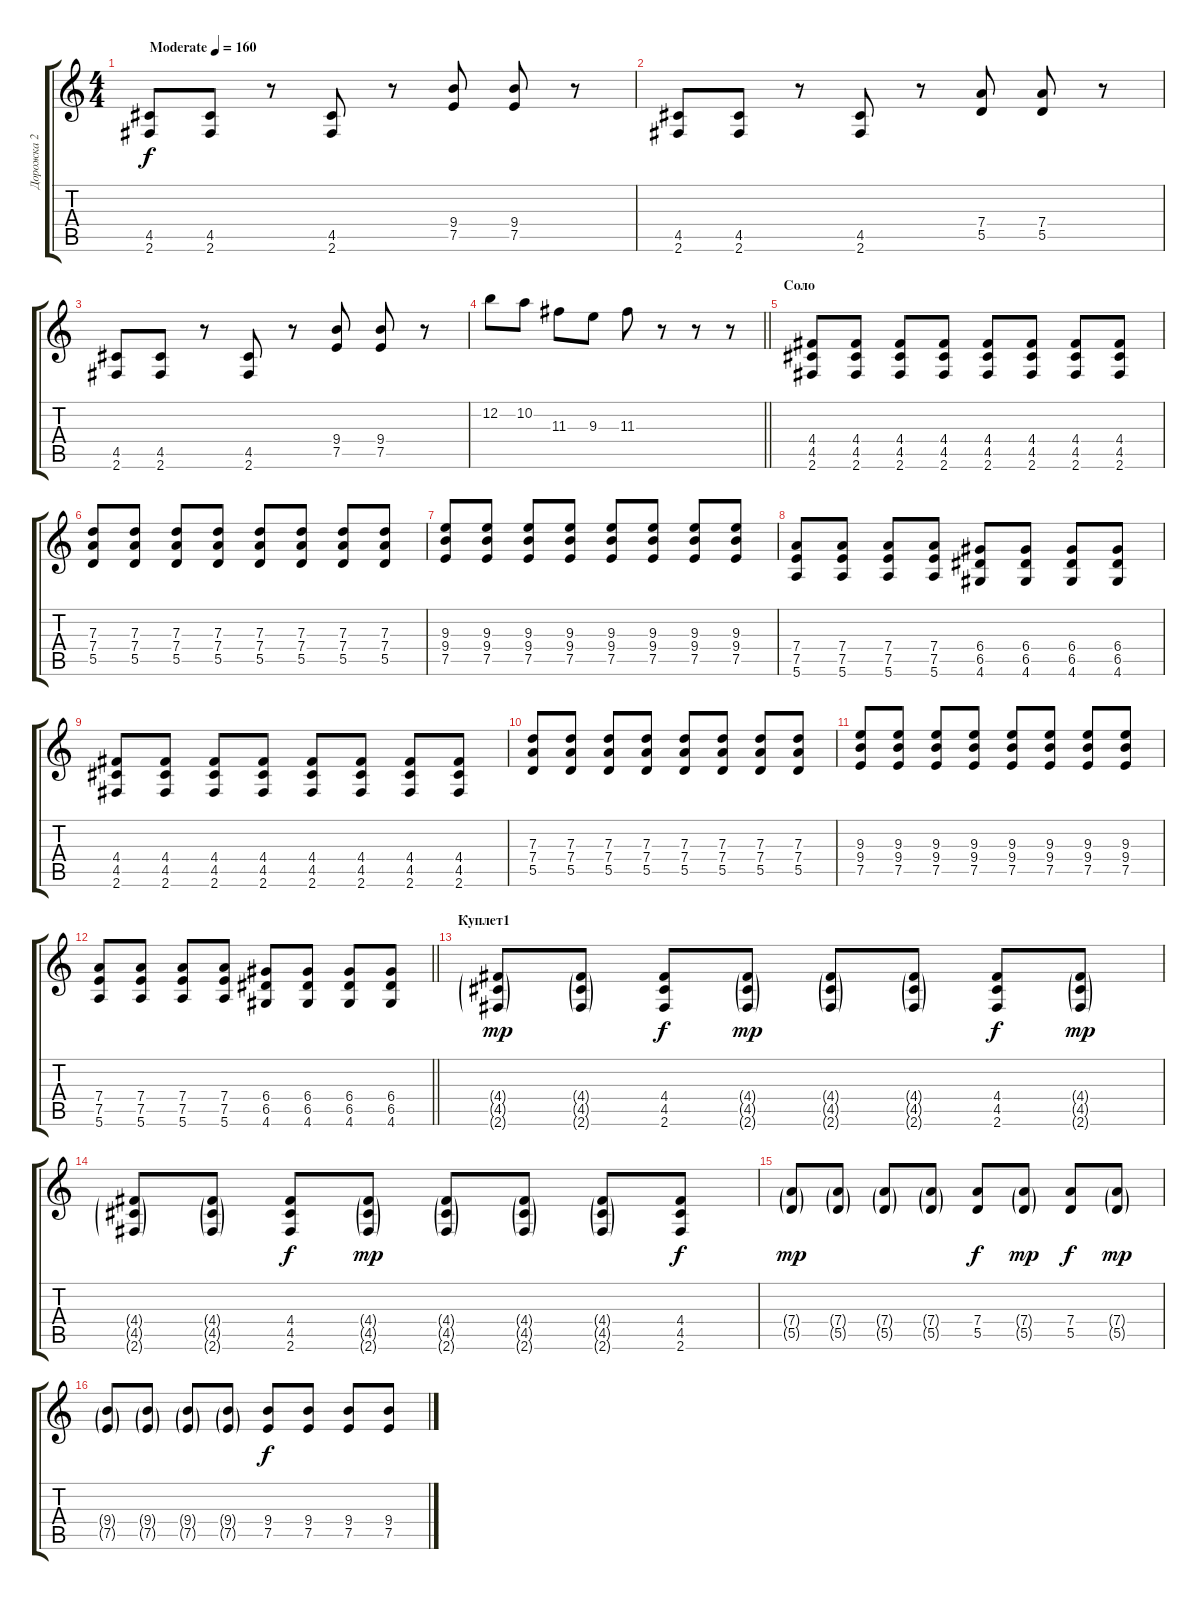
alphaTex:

\track ("Дорожка 2" "Дорожка 2") {instrument distortionguitar}
\staff {score tabs}
\tuning (E4 B3 G3 D3 A2 E2) {hide}
\ts (4 4)
\tempo (160 "Moderate")
\clef g2
\ks c
(4.5 2.6).8{dy f instrument distortionguitar} (4.5 2.6).8 r.8 (4.5 2.6).8 r.8 (9.4 7.5).8 (9.4 7.5).8 r.8 |
(4.5 2.6).8 (4.5 2.6).8 r.8 (4.5 2.6).8 r.8 (7.4 5.5).8 (7.4 5.5).8 r.8 |
(4.5 2.6).8 (4.5 2.6).8 r.8 (4.5 2.6).8 r.8 (9.4 7.5).8 (9.4 7.5).8 r.8 |
\barLineRight lightlight
12.2.8 10.2.8 11.3.8 9.3.8 11.3.8 r.8 r.8 r.8 |
\section ("" "Соло")
(4.4 4.5 2.6).8 (4.4 4.5 2.6).8 (4.4 4.5 2.6).8 (4.4 4.5 2.6).8 (4.4 4.5 2.6).8 (4.4 4.5 2.6).8 (4.4 4.5 2.6).8 (4.4 4.5 2.6).8 |
(7.3 7.4 5.5).8 (7.3 7.4 5.5).8 (7.3 7.4 5.5).8 (7.3 7.4 5.5).8 (7.3 7.4 5.5).8 (7.3 7.4 5.5).8 (7.3 7.4 5.5).8 (7.3 7.4 5.5).8 |
(9.3 9.4 7.5).8 (9.3 9.4 7.5).8 (9.3 9.4 7.5).8 (9.3 9.4 7.5).8 (9.3 9.4 7.5).8 (9.3 9.4 7.5).8 (9.3 9.4 7.5).8 (9.3 9.4 7.5).8 |
(7.4 7.5 5.6).8 (7.4 7.5 5.6).8 (7.4 7.5 5.6).8 (7.4 7.5 5.6).8 (6.4 6.5 4.6).8 (6.4 6.5 4.6).8 (6.4 6.5 4.6).8 (6.4 6.5 4.6).8 |
(4.4 4.5 2.6).8 (4.4 4.5 2.6).8 (4.4 4.5 2.6).8 (4.4 4.5 2.6).8 (4.4 4.5 2.6).8 (4.4 4.5 2.6).8 (4.4 4.5 2.6).8 (4.4 4.5 2.6).8 |
(7.3 7.4 5.5).8 (7.3 7.4 5.5).8 (7.3 7.4 5.5).8 (7.3 7.4 5.5).8 (7.3 7.4 5.5).8 (7.3 7.4 5.5).8 (7.3 7.4 5.5).8 (7.3 7.4 5.5).8 |
(9.3 9.4 7.5).8 (9.3 9.4 7.5).8 (9.3 9.4 7.5).8 (9.3 9.4 7.5).8 (9.3 9.4 7.5).8 (9.3 9.4 7.5).8 (9.3 9.4 7.5).8 (9.3 9.4 7.5).8 |
\barLineRight lightlight
(7.4 7.5 5.6).8 (7.4 7.5 5.6).8 (7.4 7.5 5.6).8 (7.4 7.5 5.6).8 (6.4 6.5 4.6).8 (6.4 6.5 4.6).8 (6.4 6.5 4.6).8 (6.4 6.5 4.6).8 |
\section ("" "Куплет1")
(4.4{g} 4.5{g} 2.6{g}).8{dy mp} (4.4{g} 4.5{g} 2.6{g}).8 (4.4 4.5 2.6).8{dy f} (4.4{g} 4.5{g} 2.6{g}).8{dy mp} (4.4{g} 4.5{g} 2.6{g}).8 (4.4{g} 4.5{g} 2.6{g}).8 (4.4 4.5 2.6).8{dy f} (4.4{g} 4.5{g} 2.6{g}).8{dy mp} |
(4.4{g} 4.5{g} 2.6{g}).8 (4.4{g} 4.5{g} 2.6{g}).8 (4.4 4.5 2.6).8{dy f} (4.4{g} 4.5{g} 2.6{g}).8{dy mp} (4.4{g} 4.5{g} 2.6{g}).8 (4.4{g} 4.5{g} 2.6{g}).8 (4.4{g} 4.5{g} 2.6{g}).8 (4.4 4.5 2.6).8{dy f} |
(7.4{g} 5.5{g}).8{dy mp} (7.4{g} 5.5{g}).8 (7.4{g} 5.5{g}).8 (7.4{g} 5.5{g}).8 (7.4 5.5).8{dy f} (7.4{g} 5.5{g}).8{dy mp} (7.4 5.5).8{dy f} (7.4{g} 5.5{g}).8{dy mp} |
(9.4{g} 7.5{g}).8 (9.4{g} 7.5{g}).8 (9.4{g} 7.5{g}).8 (9.4{g} 7.5{g}).8 (9.4 7.5).8{dy f} (9.4 7.5).8 (9.4 7.5).8 (9.4 7.5).8
